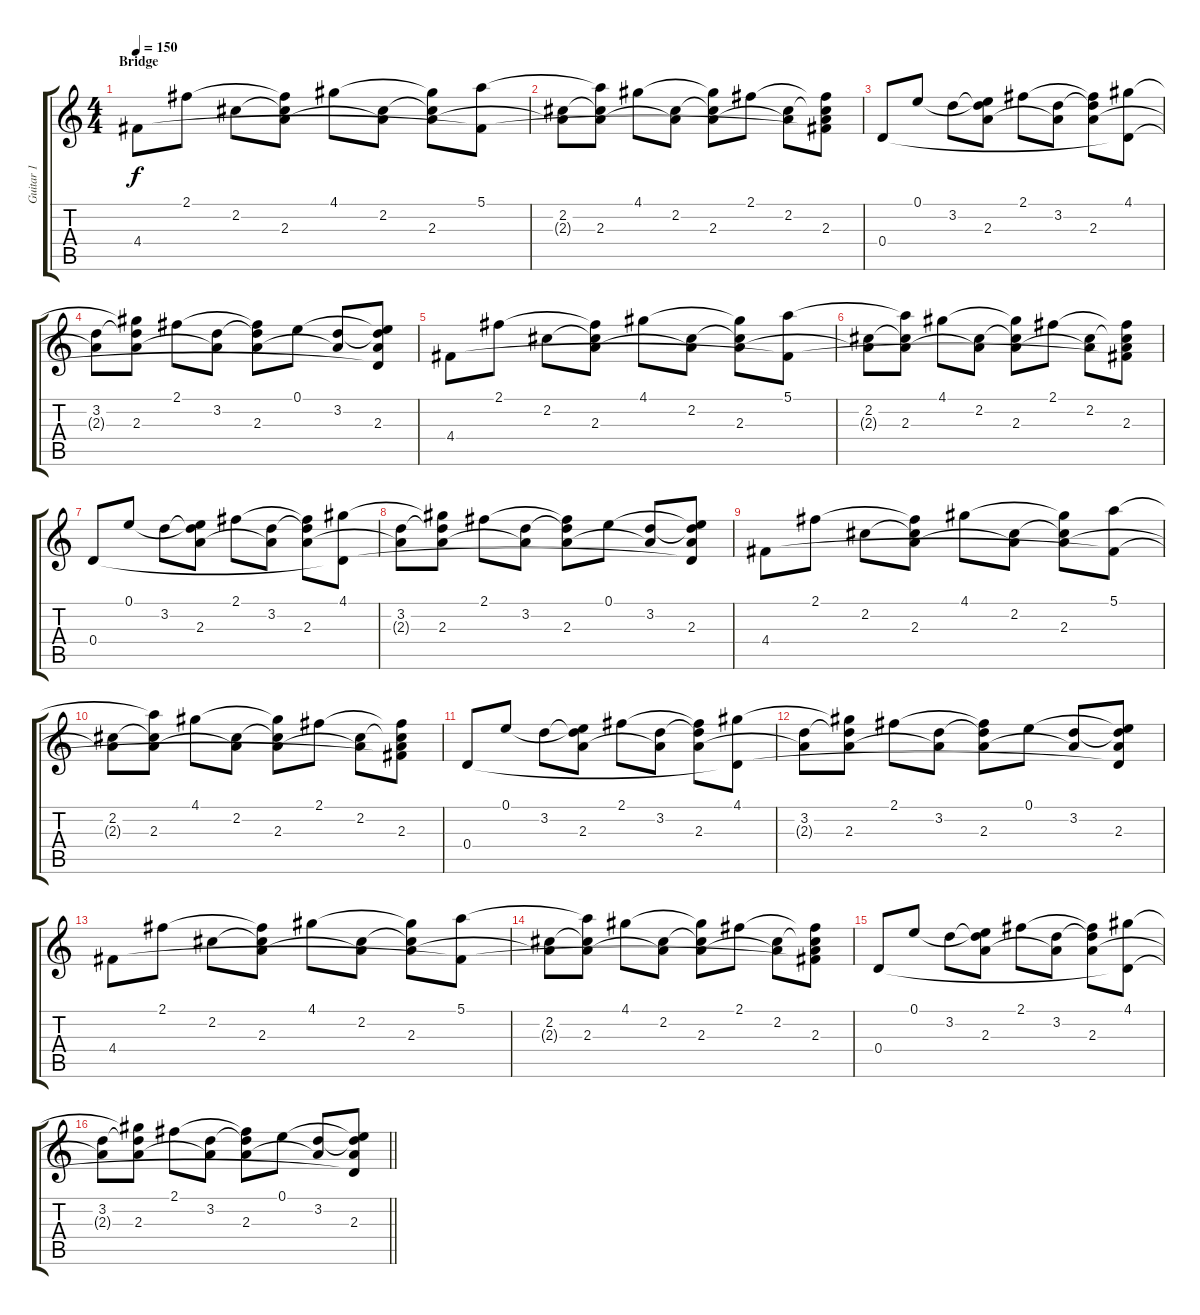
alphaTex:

\track ("Guitar 1" "Guitar 1") {instrument overdrivenguitar}
\staff {score tabs}
\tuning (E4 B3 G3 D3 A2 E2) {hide}
\ts (4 4)
\section ("" "Bridge")
\tempo 150
\clef g2
\ks c
4.4.8{dy f instrument electricguitarclean} 2.1.8 2.2.8 (2.1{t} 2.2{t} 2.3).8 4.1.8 (2.2 2.3{t}).8 (4.1{t} 2.2{t} 2.3).8 (5.1 4.4{t}).8 |
(2.2 2.3{t}).8 (5.1{t} 2.2{t} 2.3).8 4.1.8 (2.2 2.3{t}).8 (4.1{t} 2.2{t} 2.3).8 2.1.8 (2.2 2.3{t}).8 (2.1{t} 2.2{t} 2.3 4.4{t}).8 |
0.4.8 0.1.8 3.2.8 (0.1{t} 3.2{t} 2.3).8 2.1.8 (3.2 2.3{t}).8 (2.1{t} 3.2{t} 2.3).8 (4.1 0.4{t}).8 |
(3.2 2.3{t}).8 (4.1{t} 3.2{t} 2.3).8 2.1.8 (3.2 2.3{t}).8 (2.1{t} 3.2{t} 2.3).8 0.1.8 (3.2 2.3{t}).8 (0.1{t} 3.2{t} 2.3 0.4{t}).8 |
4.4.8 2.1.8 2.2.8 (2.1{t} 2.2{t} 2.3).8 4.1.8 (2.2 2.3{t}).8 (4.1{t} 2.2{t} 2.3).8 (5.1 4.4{t}).8 |
(2.2 2.3{t}).8 (5.1{t} 2.2{t} 2.3).8 4.1.8 (2.2 2.3{t}).8 (4.1{t} 2.2{t} 2.3).8 2.1.8 (2.2 2.3{t}).8 (2.1{t} 2.2{t} 2.3 4.4{t}).8 |
0.4.8 0.1.8 3.2.8 (0.1{t} 3.2{t} 2.3).8 2.1.8 (3.2 2.3{t}).8 (2.1{t} 3.2{t} 2.3).8 (4.1 0.4{t}).8 |
(3.2 2.3{t}).8 (4.1{t} 3.2{t} 2.3).8 2.1.8 (3.2 2.3{t}).8 (2.1{t} 3.2{t} 2.3).8 0.1.8 (3.2 2.3{t}).8 (0.1{t} 3.2{t} 2.3 0.4{t}).8 |
4.4.8 2.1.8 2.2.8 (2.1{t} 2.2{t} 2.3).8 4.1.8 (2.2 2.3{t}).8 (4.1{t} 2.2{t} 2.3).8 (5.1 4.4{t}).8 |
(2.2 2.3{t}).8 (5.1{t} 2.2{t} 2.3).8 4.1.8 (2.2 2.3{t}).8 (4.1{t} 2.2{t} 2.3).8 2.1.8 (2.2 2.3{t}).8 (2.1{t} 2.2{t} 2.3 4.4{t}).8 |
0.4.8 0.1.8 3.2.8 (0.1{t} 3.2{t} 2.3).8 2.1.8 (3.2 2.3{t}).8 (2.1{t} 3.2{t} 2.3).8 (4.1 0.4{t}).8 |
(3.2 2.3{t}).8 (4.1{t} 3.2{t} 2.3).8 2.1.8 (3.2 2.3{t}).8 (2.1{t} 3.2{t} 2.3).8 0.1.8 (3.2 2.3{t}).8 (0.1{t} 3.2{t} 2.3 0.4{t}).8 |
4.4.8 2.1.8 2.2.8 (2.1{t} 2.2{t} 2.3).8 4.1.8 (2.2 2.3{t}).8 (4.1{t} 2.2{t} 2.3).8 (5.1 4.4{t}).8 |
(2.2 2.3{t}).8 (5.1{t} 2.2{t} 2.3).8 4.1.8 (2.2 2.3{t}).8 (4.1{t} 2.2{t} 2.3).8 2.1.8 (2.2 2.3{t}).8 (2.1{t} 2.2{t} 2.3 4.4{t}).8 |
0.4.8 0.1.8 3.2.8 (0.1{t} 3.2{t} 2.3).8 2.1.8 (3.2 2.3{t}).8 (2.1{t} 3.2{t} 2.3).8 (4.1 0.4{t}).8 |
\barLineRight lightlight
(3.2 2.3{t}).8 (4.1{t} 3.2{t} 2.3).8 2.1.8 (3.2 2.3{t}).8 (2.1{t} 3.2{t} 2.3).8 0.1.8 (3.2 2.3{t}).8 (0.1{t} 3.2{t} 2.3 0.4{t}).8
